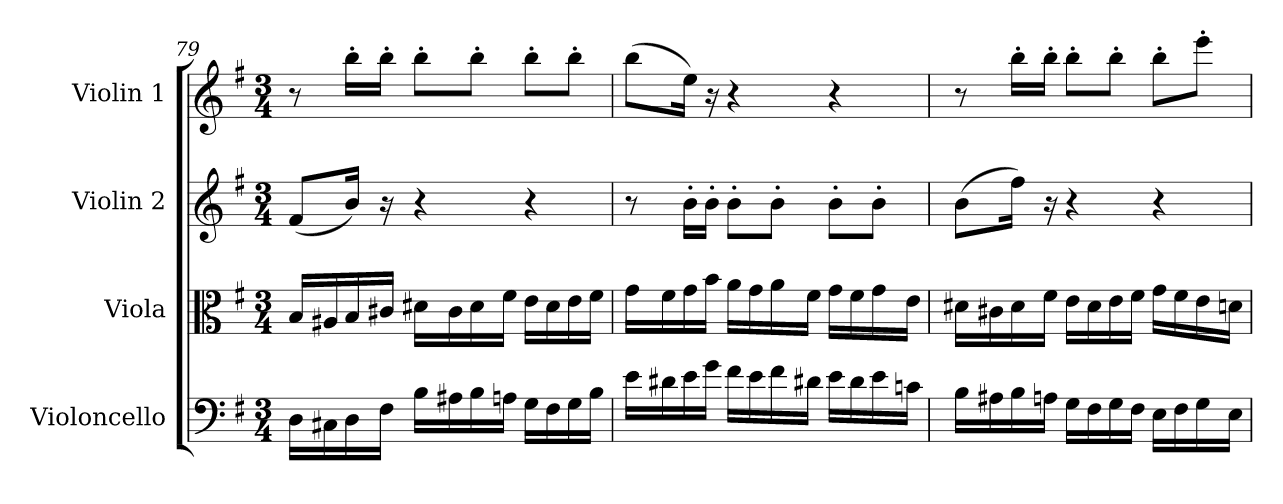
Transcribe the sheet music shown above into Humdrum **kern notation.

**kern	**kern	**kern	**kern
*part4	*part3	*part2	*part1
*staff4	*staff3	*staff2	*staff1
*I"Violoncello	*I"Viola	*I"Violin 2	*I"Violin 1
*I'Vc	*I'Vla	*I'Vln	*I'Vln
*clefF4	*clefC3	*clefG2	*clefG2
*k[f#]	*k[f#]	*k[f#]	*k[f#]
*M3/4	*M3/4	*M3/4	*M3/4
=79	=79	=79	=79
16D\LL	16B/LL	(8f#/L	8r
16C#X\	16A#X/	.	.
16D\	16B/	16b/Jk)	16bb'\LL
16F#\JJ	16c#X/JJ	16r	16bb'\JJ
16B\LL	16d#X\LL	4r	8bb'\L
16A#X\	16c#\	.	.
16B\	16d#\	.	8bb'\J
16An\JJ	16f#\JJ	.	.
16G\LL	16e\LL	4r	8bb'\L
16F#\	16d#\	.	.
16G\	16e\	.	8bb'\J
16B\JJ	16f#\JJ	.	.
!!LO:LB:g=z
=80	=80	=80	=80
16e\LL	16g\LL	8r	(8bb\L
16d#X\	16f#\	.	.
16e\	16g\	16b'\LL	16ee\Jk)
16g\JJ	16b\JJ	16b'\JJ	16r
16f#\LL	16a\LL	8b'\L	4r
16e\	16g\	.	.
16f#\	16a\	8b'\J	.
16d#X\JJ	16f#\JJ	.	.
16e\LL	16g\LL	8b'\L	4r
16d#\	16f#\	.	.
16e\	16g\	8b'\J	.
16cn\JJ	16e\JJ	.	.
!!LO:LB:g=z
=81	=81	=81	=81
16B\LL	16d#X\LL	(8b\L	8r
16A#X\	16c#X\	.	.
16B\	16d#\	16ff#\Jk)	16bb'\LL
16An\JJ	16f#\JJ	16r	16bb'\JJ
16G\LL	16e\LL	4r	8bb'\L
16F#\	16d#\	.	.
16G\	16e\	.	8bb'\J
16F#\JJ	16f#\JJ	.	.
16E\LL	16g\LL	4r	8bb'\L
16F#\	16f#\	.	.
16G\	16e\	.	8eee'\J
16E\JJ	16dn\JJ	.	.
=	=	=	=
*-	*-	*-	*-
